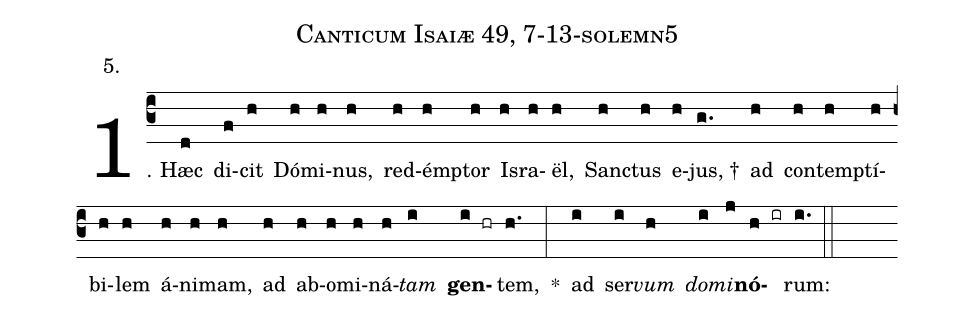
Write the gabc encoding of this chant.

name: Canticum Isaiæ 49, 7-13-solemn5;
annotation: 5.;
%%
(c3)1. Hæc(d) di(f)cit(h) Dó(h)mi(h)nus,(h) red(h)émp(h)tor(h) Is(h)ra(h)ël,(h) Sanc(h)tus(h) e(h)jus, †(g.) ad(h) con(h)temp(h)tí(h)bi(h)lem(h) á(h)ni(h)mam,(h) ad(h) ab(h)o(h)mi(h)ná(h)<i>tam</i>(i) <b>gen</b>(i hr)tem,(h.) *(:) ad(i) ser(i)<i>vum</i>(h) <i>do</i>(i)<i>mi</i>(j)<b>nó</b>(h ir)rum:(i.) (::)
